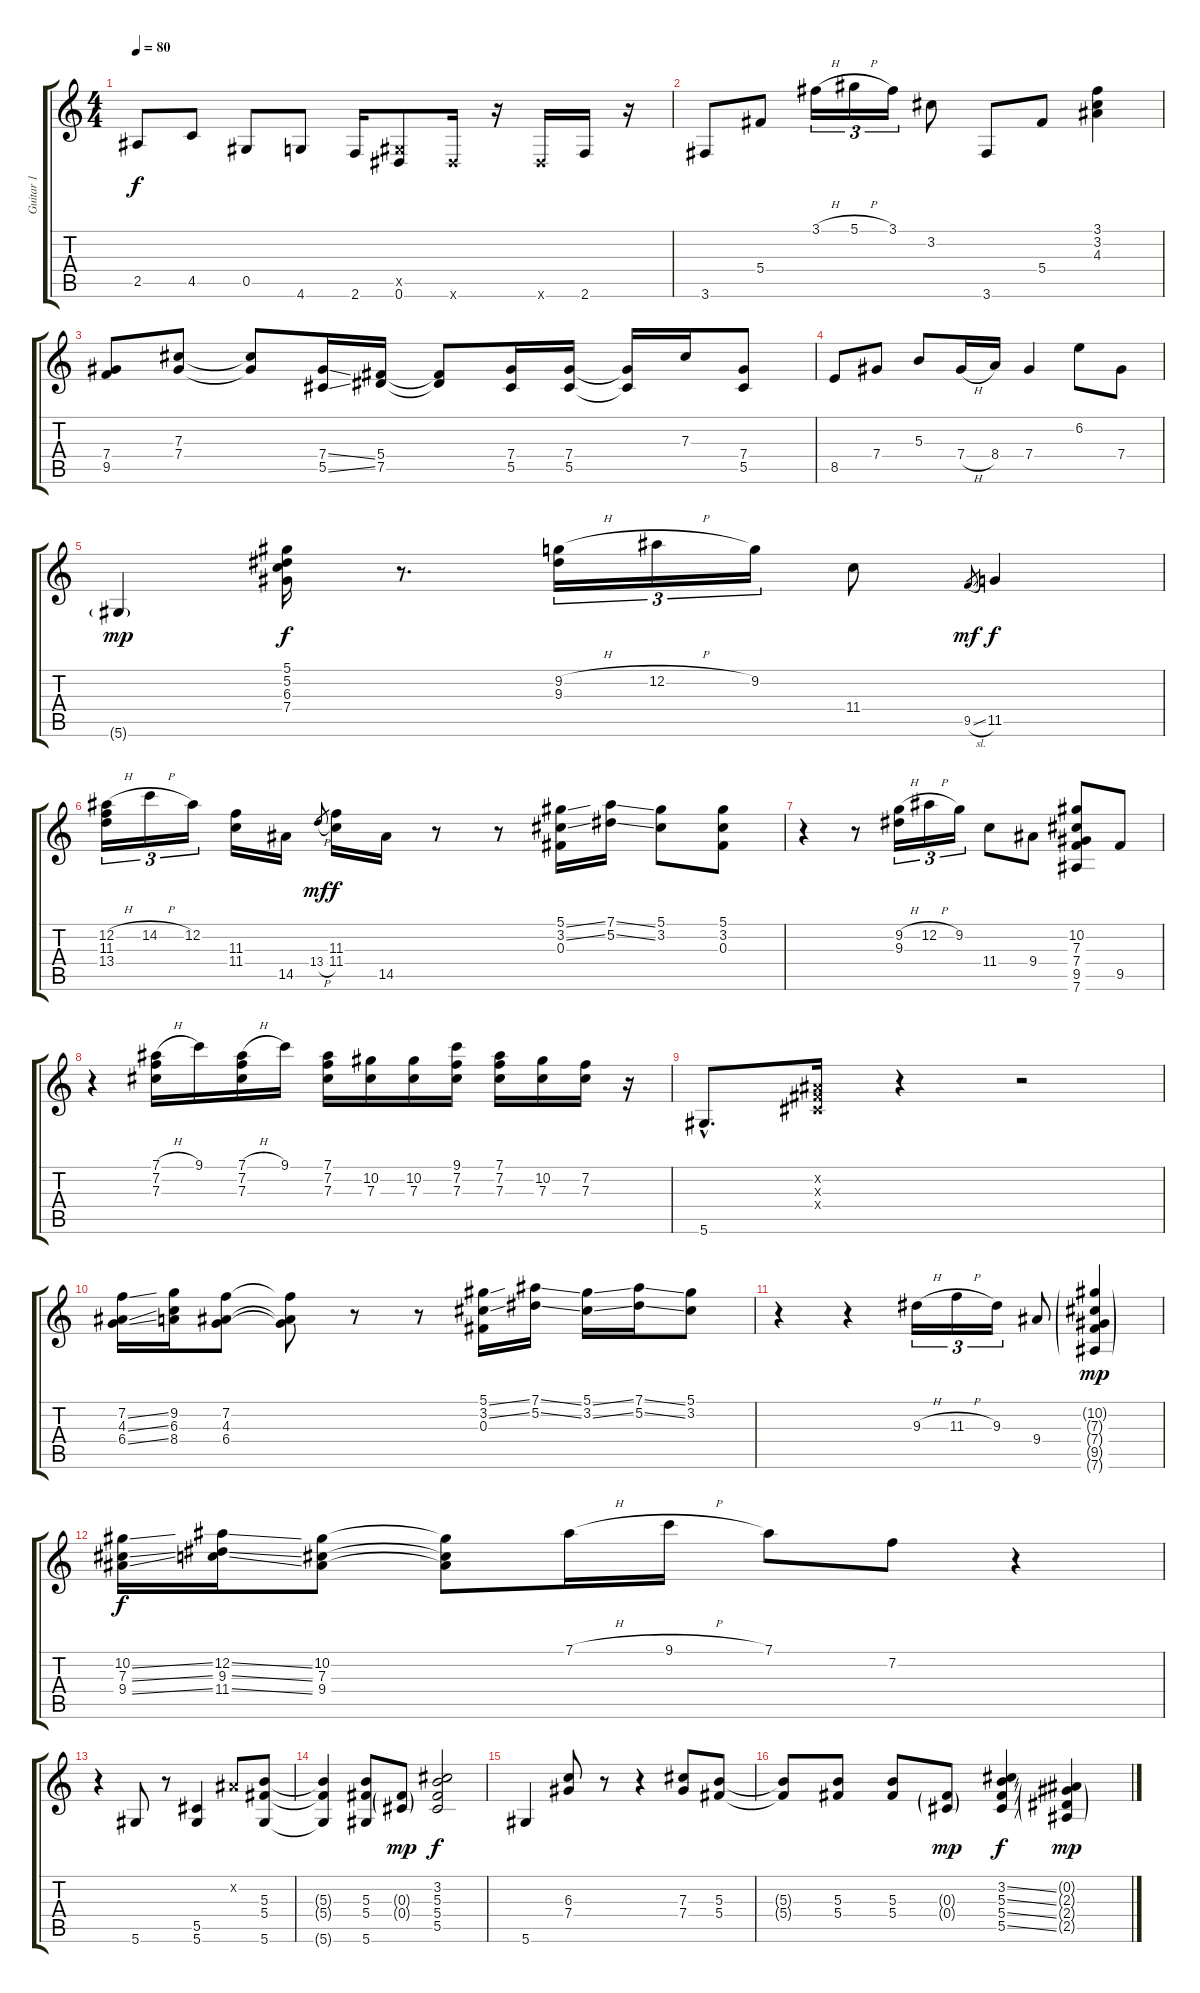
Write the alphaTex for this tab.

\track ("Guitar 1" "Guitar 1") {instrument electricguitarjazz}
\staff {score tabs}
\tuning (Eb4 Bb3 Gb3 Db3 Ab2 Eb2) {hide}
\ts (4 4)
\tempo 80
\clef g2
\ks c
2.5.8{dy f} 4.5.8 0.5.8 4.6.8 2.6.16 (0.5{x} 0.6).8 0.6{x}.16 r.16 0.6{x}.16 2.6.16 r.16 |
3.6.8 5.4.8 3.1{h}.16{tu (3 2)} 5.1{h}.16{tu (3 2)} 3.1.16{tu (3 2)} 3.2.8 3.6.8 5.4.8 (3.1 3.2 4.3).4 |
(7.4 9.5).8 (7.3 7.4).8 (7.3{t} 7.4{t}).8 (7.4{ss} 5.5{ss}).16 (5.4 7.5).16 (5.4{t} 7.5{t}).8 (7.4 5.5).16 (7.4 5.5).16 (7.4{t} 5.5{t}).16 7.3.16 (7.4 5.5).8 |
8.5.8 7.4.8 5.3.8 7.4{h}.16 8.4.16 7.4.4 6.2.8 7.4.8 |
5.6{g}.4{dy mp} (5.1 5.2 6.3 7.4).16{dy f} r.8{d} (9.2{h} 9.3).16{tu (3 2)} 12.2{h}.16{tu (3 2)} 9.2.16{tu (3 2)} 11.4.8 9.5{sl}.8{gr dy mf} 11.5.4{dy f} |
(12.2{h} 11.3 13.4).16{tu (3 2)} 14.2{h}.16{tu (3 2)} 12.2.16{tu (3 2)} (11.3 11.4).16 14.5.16 13.4{h}.8{gr dy mf} (11.3 11.4).16{dy f} 14.5.16 r.8 r.8 (5.1{ss} 3.2{ss} 0.3).16 (7.1{ss} 5.2{ss}).16 (5.1 3.2).8 (5.1 3.2 0.3).8 |
r.4 r.8 (9.2{h} 9.3).16{tu (3 2)} 12.2{h}.16{tu (3 2)} 9.2.16{tu (3 2)} 11.4.8 9.4.8 (10.2 7.3 7.4 9.5 7.6).8 9.5.8 |
r.4 (7.1{h} 7.2 7.3).16 9.1.16 (7.1{h} 7.2 7.3).16 9.1.16 (7.1 7.2 7.3).16 (10.2 7.3).16 (10.2 7.3).16 (9.1 7.2 7.3).16 (7.1 7.2 7.3).16 (10.2 7.3).16 (7.2 7.3).16 r.16 |
5.6{hac}.8{d} (0.2{x} 0.3{x} 0.4{x}).16 r.4 r.2 |
(7.2{ss} 4.3{ss} 6.4{ss}).16 (9.2 6.3 8.4).16 (7.2 4.3 6.4).8 (7.2{t} 4.3{t} 6.4{t}).8 r.8 r.8 (5.1{ss} 3.2{ss} 0.3).16 (7.1{ss} 5.2{ss}).16 (5.1{ss} 3.2{ss}).16 (7.1{ss} 5.2{ss}).16 (5.1 3.2).8 |
r.4 r.4 9.3{h}.16{tu (3 2)} 11.3{h}.16{tu (3 2)} 9.3.16{tu (3 2)} 9.4.8 (10.2{g} 7.3{g} 7.4{g} 9.5{g} 7.6{g}).4{dy mp} |
(10.2{ss} 7.3{ss} 9.4{ss}).16{dy f} (12.2{ss} 9.3{ss} 11.4{ss}).16 (10.2 7.3 9.4).8 (10.2{t} 7.3{t} 9.4{t}).8 7.1{h}.16 9.1{h}.16 7.1.8 7.2.8 r.4 |
r.4 5.6.8 r.8 (5.5 5.6).4 0.2{x}.8 (5.3 5.4 5.6).8 |
(5.3{t} 5.4{t} 5.6{t}).4 (5.3 5.4 5.6).8 (0.3{g} 0.4{g}).8{dy mp} (3.2 5.3 5.4 5.5).2{dy f} |
5.6.4 (6.3 7.4).8 r.8 r.4 (7.3 7.4).8 (5.3 5.4).8 |
(5.3{t} 5.4{t}).8 (5.3 5.4).8 (5.3 5.4).8 (0.3{g} 0.4{g}).8{dy mp} (3.2{ss} 5.3{ss} 5.4{ss} 5.5{ss}).4{dy f} (0.2{g} 2.3{g} 2.4{g} 2.5{g}).4{dy mp}
